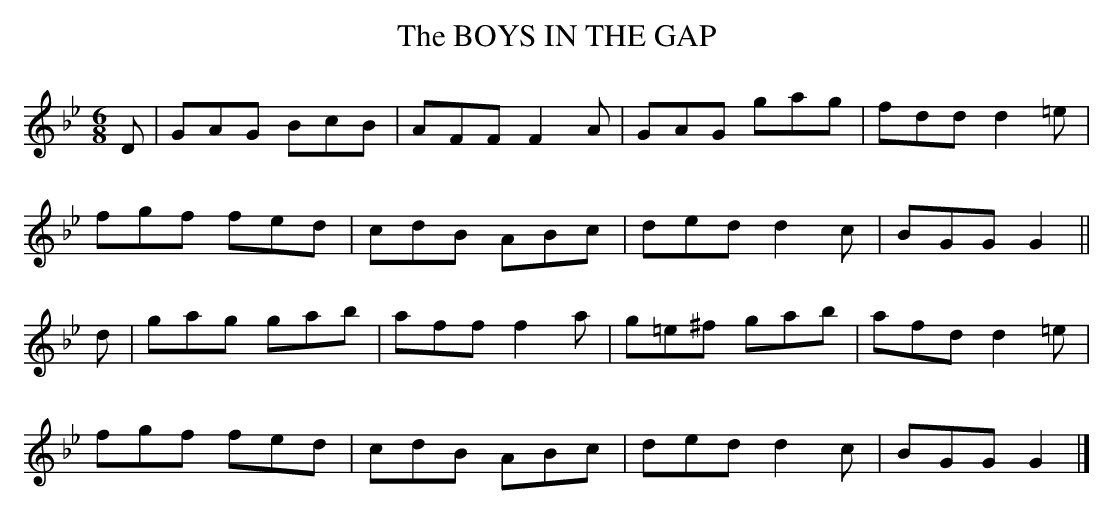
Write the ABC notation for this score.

X:1
T:BOYS IN THE GAP, The
Y:"with spirit"
M:6/8
L:1/8
K:Gm
D|GAG BcB|AFF F2A|GAG gag|fdd d2=e|
fgf fed|cdB ABc|ded d2c|BGG G2||
d|gag gab|aff f2a|g=e^f gab|afd d2=e|
fgf fed|cdB ABc|ded d2c|BGG G2|]
